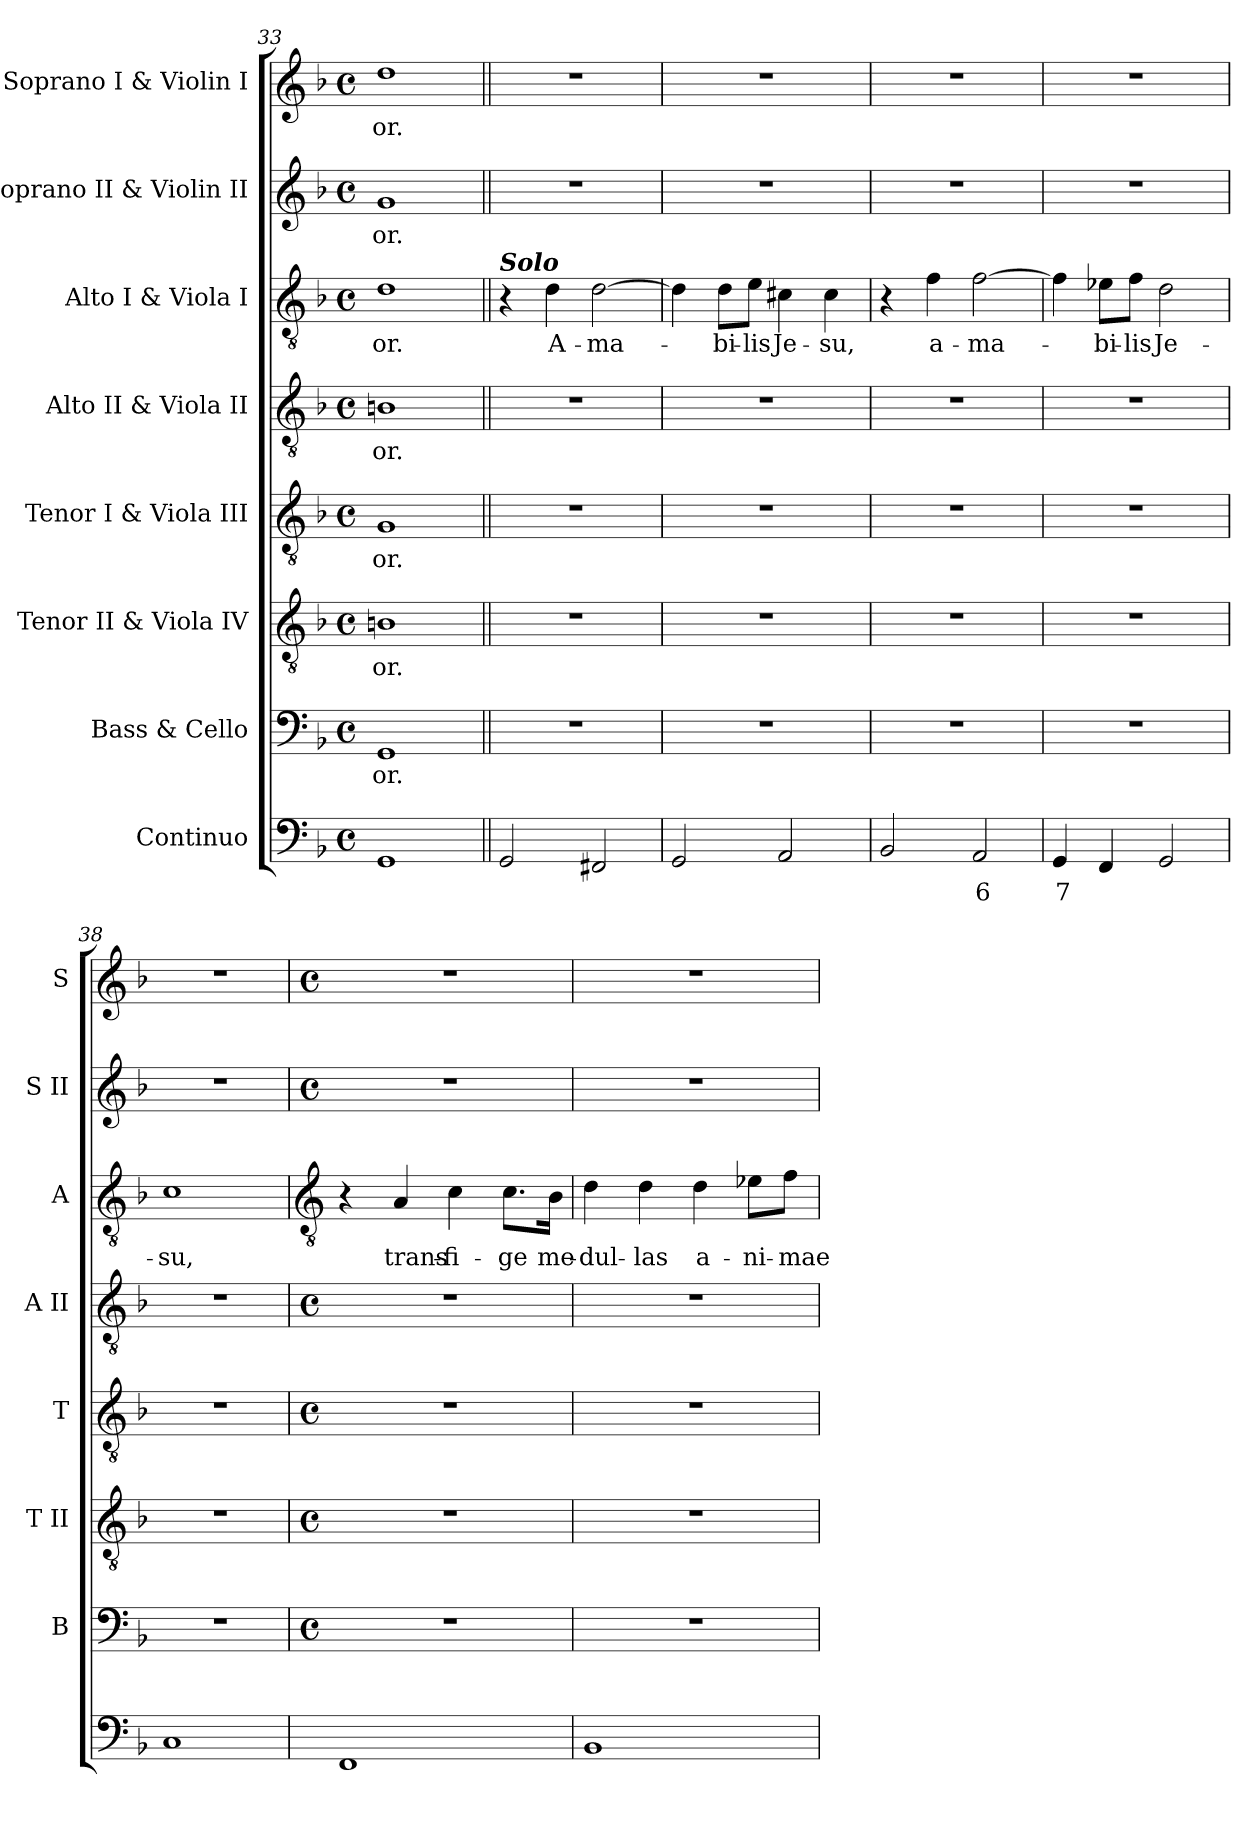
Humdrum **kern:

**kern	**text	**kern	**text	**kern	**text	**kern	**text	**kern	**text	**kern	**text	**kern	**text	**kern	**text
*part8	*part8	*part7	*part7	*part6	*part6	*part5	*part5	*part4	*part4	*part3	*part3	*part2	*part2	*part1	*part1
*staff8	*staff8	*staff7	*staff7	*staff6	*staff6	*staff5	*staff5	*staff4	*staff4	*staff3	*staff3	*staff2	*staff2	*staff1	*staff1
*I"Continuo	*	*I"Bass & Cello	*	*I"Tenor II & Viola IV	*	*I"Tenor I & Viola III	*	*I"Alto II & Viola II	*	*I"Alto I & Viola I	*	*I"Soprano II & Violin II	*	*I"Soprano I & Violin I	*
*	*	*I'B	*	*I'T II	*	*I'T	*	*I'A II	*	*I'A	*	*I'S II	*	*I'S	*
*clefF4	*	*clefF4	*	*clefGv2	*	*clefGv2	*	*clefGv2	*	*clefGv2	*	*clefG2	*	*clefG2	*
*k[b-]	*	*k[b-]	*	*k[b-]	*	*k[b-]	*	*k[b-]	*	*k[b-]	*	*k[b-]	*	*k[b-]	*
*F:	*	*F:	*	*F:	*	*F:	*	*F:	*	*F:	*	*F:	*	*F:	*
*M4/4	*	*M4/4	*	*M4/4	*	*M4/4	*	*M4/4	*	*M4/4	*	*M4/4	*	*M4/4	*
*met(c)	*	*met(c)	*	*met(c)	*	*met(c)	*	*met(c)	*	*met(c)	*	*met(c)	*	*met(c)	*
=33	=33	=33	=33	=33	=33	=33	=33	=33	=33	=33	=33	=33	=33	=33	=33
!	!	!	!LO:LY:b	!	!LO:LY:b	!	!LO:LY:b	!	!LO:LY:b	!	!LO:LY:b	!	!LO:LY:b	!	!LO:LY:b
1GG	.	1GG	-or.	1Bn	-or.	1G	-or.	1Bn	-or.	1d	-or.	1g	-or.	1dd	-or.
=34||	=34||	=34||	=34||	=34||	=34||	=34||	=34||	=34||	=34||	=34||	=34||	=34||	=34||	=34||	=34||
!	!	!	!	!	!	!	!	!	!	!LO:TX:a:Bi:t=Solo	!	!	!	!	!
2GG	.	1r	.	1r	.	1r	.	1r	.	4r	.	1r	.	1r	.
!	!	!	!	!	!	!	!	!	!	!	!LO:LY:b	!	!	!	!
.	.	.	.	.	.	.	.	.	.	4d	A-	.	.	.	.
!	!	!	!	!	!	!	!	!	!	!	!LO:LY:b	!	!	!	!
2FF#X	.	.	.	.	.	.	.	.	.	[2d	-ma-	.	.	.	.
=35	=35	=35	=35	=35	=35	=35	=35	=35	=35	=35	=35	=35	=35	=35	=35
2GG	.	1r	.	1r	.	1r	.	1r	.	4d]	.	1r	.	1r	.
!	!	!	!	!	!	!	!	!	!	!	!LO:LY:b	!	!	!	!
.	.	.	.	.	.	.	.	.	.	8d\L	bi-	.	.	.	.
!	!	!	!	!	!	!	!	!	!	!	!LO:LY:b	!	!	!	!
.	.	.	.	.	.	.	.	.	.	8e\J	-lis	.	.	.	.
!	!	!	!	!	!	!	!	!	!	!	!LO:LY:b	!	!	!	!
2AA	.	.	.	.	.	.	.	.	.	4c#X	Je-	.	.	.	.
!	!	!	!	!	!	!	!	!	!	!	!LO:LY:b	!	!	!	!
.	.	.	.	.	.	.	.	.	.	4c#	-su,	.	.	.	.
=36	=36	=36	=36	=36	=36	=36	=36	=36	=36	=36	=36	=36	=36	=36	=36
2BB-	.	1r	.	1r	.	1r	.	1r	.	4r	.	1r	.	1r	.
!	!	!	!	!	!	!	!	!	!	!	!LO:LY:b	!	!	!	!
.	.	.	.	.	.	.	.	.	.	4f	a-	.	.	.	.
!	!LO:LY:b	!	!	!	!	!	!	!	!	!	!LO:LY:b	!	!	!	!
2AA	6	.	.	.	.	.	.	.	.	[2f	-ma-	.	.	.	.
=37	=37	=37	=37	=37	=37	=37	=37	=37	=37	=37	=37	=37	=37	=37	=37
!	!LO:LY:b	!	!	!	!	!	!	!	!	!	!	!	!	!	!
4GG	7	1r	.	1r	.	1r	.	1r	.	4f]	.	1r	.	1r	.
!	!	!	!	!	!	!	!	!	!	!	!LO:LY:b	!	!	!	!
4FF	.	.	.	.	.	.	.	.	.	8e-X\L	bi-	.	.	.	.
!	!	!	!	!	!	!	!	!	!	!	!LO:LY:b	!	!	!	!
.	.	.	.	.	.	.	.	.	.	8f\J	-lis	.	.	.	.
!	!	!	!	!	!	!	!	!	!	!	!LO:LY:b	!	!	!	!
2GG	.	.	.	.	.	.	.	.	.	2d	Je-	.	.	.	.
=38	=38	=38	=38	=38	=38	=38	=38	=38	=38	=38	=38	=38	=38	=38	=38
!	!	!	!	!	!	!	!	!	!	!	!LO:LY:b	!	!	!	!
1C	.	1r	.	1r	.	1r	.	1r	.	1c	-su,	1r	.	1r	.
!!LO:LB:g=z
=39	=39	=39	=39	=39	=39	=39	=39	=39	=39	=39	=39	=39	=39	=39	=39
*	*	*	*	*	*	*	*	*	*	*clefGv2	*	*	*	*	*
*	*	*M4/4	*	*M4/4	*	*M4/4	*	*M4/4	*	*	*	*M4/4	*	*M4/4	*
*	*	*met(c)	*	*met(c)	*	*met(c)	*	*met(c)	*	*	*	*met(c)	*	*met(c)	*
1FF	.	1r	.	1r	.	1r	.	1r	.	4r	.	1r	.	1r	.
!	!	!	!	!	!	!	!	!	!	!	!LO:LY:b	!	!	!	!
.	.	.	.	.	.	.	.	.	.	4A	trans-	.	.	.	.
!	!	!	!	!	!	!	!	!	!	!	!LO:LY:b	!	!	!	!
.	.	.	.	.	.	.	.	.	.	4c	-fi-	.	.	.	.
!	!	!	!	!	!	!	!	!	!	!	!LO:LY:b	!	!	!	!
.	.	.	.	.	.	.	.	.	.	8.c\L	-ge	.	.	.	.
!	!	!	!	!	!	!	!	!	!	!	!LO:LY:b	!	!	!	!
.	.	.	.	.	.	.	.	.	.	16B-\Jk	me-	.	.	.	.
=40	=40	=40	=40	=40	=40	=40	=40	=40	=40	=40	=40	=40	=40	=40	=40
!	!	!	!	!	!	!	!	!	!	!	!LO:LY:b	!	!	!	!
1BB-	.	1r	.	1r	.	1r	.	1r	.	4d	-dul-	1r	.	1r	.
!	!	!	!	!	!	!	!	!	!	!	!LO:LY:b	!	!	!	!
.	.	.	.	.	.	.	.	.	.	4d	-las	.	.	.	.
!	!	!	!	!	!	!	!	!	!	!	!LO:LY:b	!	!	!	!
.	.	.	.	.	.	.	.	.	.	4d	a-	.	.	.	.
!	!	!	!	!	!	!	!	!	!	!	!LO:LY:b	!	!	!	!
.	.	.	.	.	.	.	.	.	.	8e-X\L	-ni-	.	.	.	.
!	!	!	!	!	!	!	!	!	!	!	!LO:LY:b	!	!	!	!
.	.	.	.	.	.	.	.	.	.	8f\J	-mae	.	.	.	.
=	=	=	=	=	=	=	=	=	=	=	=	=	=	=	=
*-	*-	*-	*-	*-	*-	*-	*-	*-	*-	*-	*-	*-	*-	*-	*-
